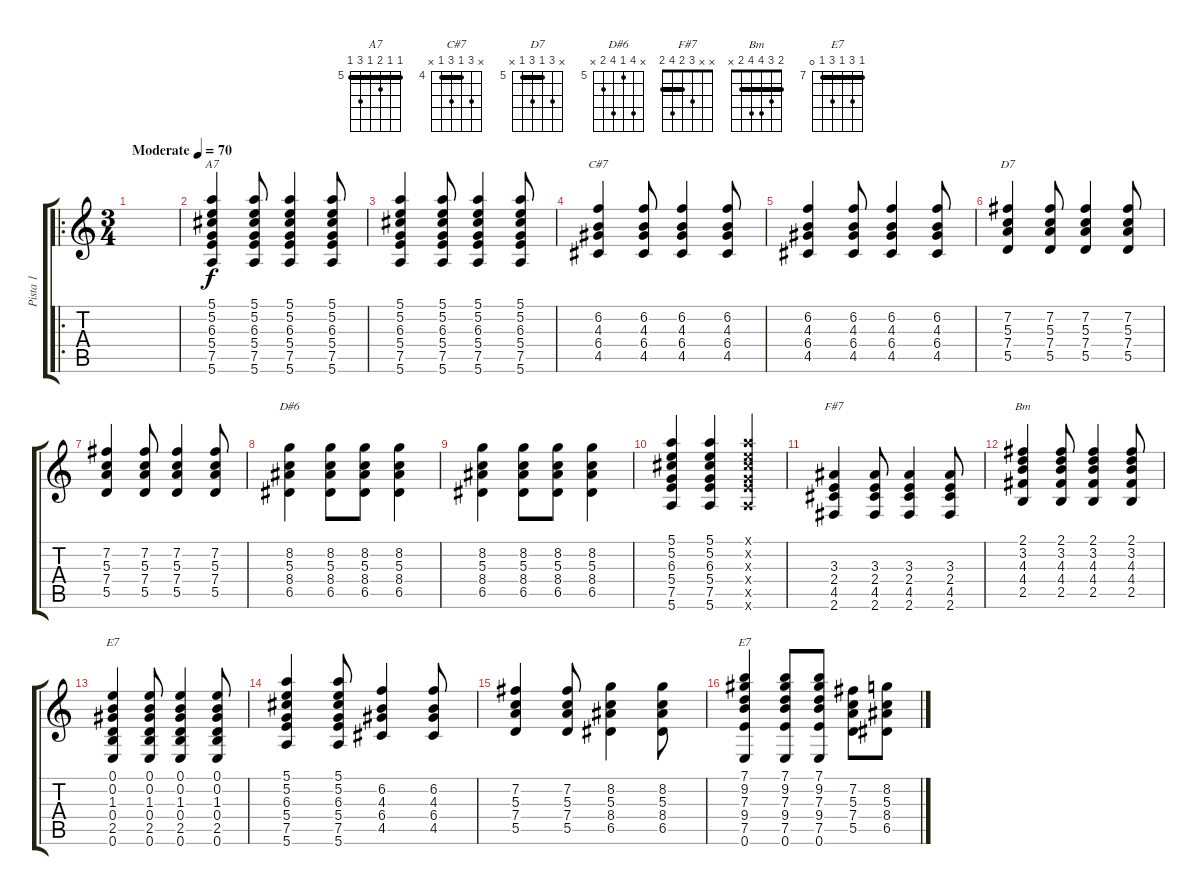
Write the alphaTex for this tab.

\track ("Pista 1" "Pista 1") {instrument electricguitarclean}
\staff {score tabs}
\tuning (E4 B3 G3 D3 A2 E2) {hide}
\chord ("A7" 5 5 6 5 7 5) {firstfret 5 barre 5}
\chord ("C#7" x 6 4 6 4 x) {firstfret 4 barre 4}
\chord ("D7" x 7 5 7 5 x) {firstfret 5 barre 5}
\chord ("D#6" x 8 5 8 6 x) {firstfret 5}
\chord ("F#7" x x 3 2 4 2) {barre 2}
\chord ("Bm" 2 3 4 4 2 x) {barre 2}
\chord ("E7" 0 0 1 0 2 0)
\chord ("E7" 7 9 7 9 7 0) {firstfret 7 barre 7}
\ro
\ts (3 4)
\tempo (70 "Moderate")
\clef g2
\ks c
|
(5.1 5.2 6.3 5.4 7.5 5.6).4{ch "A7"} (5.1 5.2 6.3 5.4 7.5 5.6).8 (5.1 5.2 6.3 5.4 7.5 5.6).4 (5.1 5.2 6.3 5.4 7.5 5.6).8 |
(5.1 5.2 6.3 5.4 7.5 5.6).4 (5.1 5.2 6.3 5.4 7.5 5.6).8 (5.1 5.2 6.3 5.4 7.5 5.6).4 (5.1 5.2 6.3 5.4 7.5 5.6).8 |
(6.2 4.3 6.4 4.5).4{ch "C#7"} (6.2 4.3 6.4 4.5).8 (6.2 4.3 6.4 4.5).4 (6.2 4.3 6.4 4.5).8 |
(6.2 4.3 6.4 4.5).4 (6.2 4.3 6.4 4.5).8 (6.2 4.3 6.4 4.5).4 (6.2 4.3 6.4 4.5).8 |
(7.2 5.3 7.4 5.5).4{ch "D7"} (7.2 5.3 7.4 5.5).8 (7.2 5.3 7.4 5.5).4 (7.2 5.3 7.4 5.5).8 |
(7.2 5.3 7.4 5.5).4 (7.2 5.3 7.4 5.5).8 (7.2 5.3 7.4 5.5).4 (7.2 5.3 7.4 5.5).8 |
(8.2 5.3 8.4 6.5).4{ch "D#6"} (8.2 5.3 8.4 6.5).8 (8.2 5.3 8.4 6.5).8 (8.2 5.3 8.4 6.5).4 |
(8.2 5.3 8.4 6.5).4 (8.2 5.3 8.4 6.5).8 (8.2 5.3 8.4 6.5).8 (8.2 5.3 8.4 6.5).4 |
(5.1 5.2 6.3 5.4 7.5 5.6).4 (5.1 5.2 6.3 5.4 7.5 5.6).4 (5.1{x} 5.2{x} 6.3{x} 5.4{x} 7.5{x} 5.6{x}).4 |
(3.3 2.4 4.5 2.6).4{ch "F#7"} (3.3 2.4 4.5 2.6).8 (3.3 2.4 4.5 2.6).4 (3.3 2.4 4.5 2.6).8 |
(2.1 3.2 4.3 4.4 2.5).4{ch "Bm"} (2.1 3.2 4.3 4.4 2.5).8 (2.1 3.2 4.3 4.4 2.5).4 (2.1 3.2 4.3 4.4 2.5).8 |
(0.1 0.2 1.3 0.4 2.5 0.6).4{ch "E7"} (0.1 0.2 1.3 0.4 2.5 0.6).8 (0.1 0.2 1.3 0.4 2.5 0.6).4 (0.1 0.2 1.3 0.4 2.5 0.6).8 |
(5.1 5.2 6.3 5.4 7.5 5.6).4 (5.1 5.2 6.3 5.4 7.5 5.6).8 (6.2 4.3 6.4 4.5).4 (6.2 4.3 6.4 4.5).8 |
(7.2 5.3 7.4 5.5).4 (7.2 5.3 7.4 5.5).8 (8.2 5.3 8.4 6.5).4 (8.2 5.3 8.4 6.5).8 |
(7.1 9.2 7.3 9.4 7.5 0.6).4{ch "E7"} (7.1 9.2 7.3 9.4 7.5 0.6).8 (7.1 9.2 7.3 9.4 7.5 0.6).8 (7.2 5.3 7.4 5.5).8 (8.2 5.3 8.4 6.5).8
